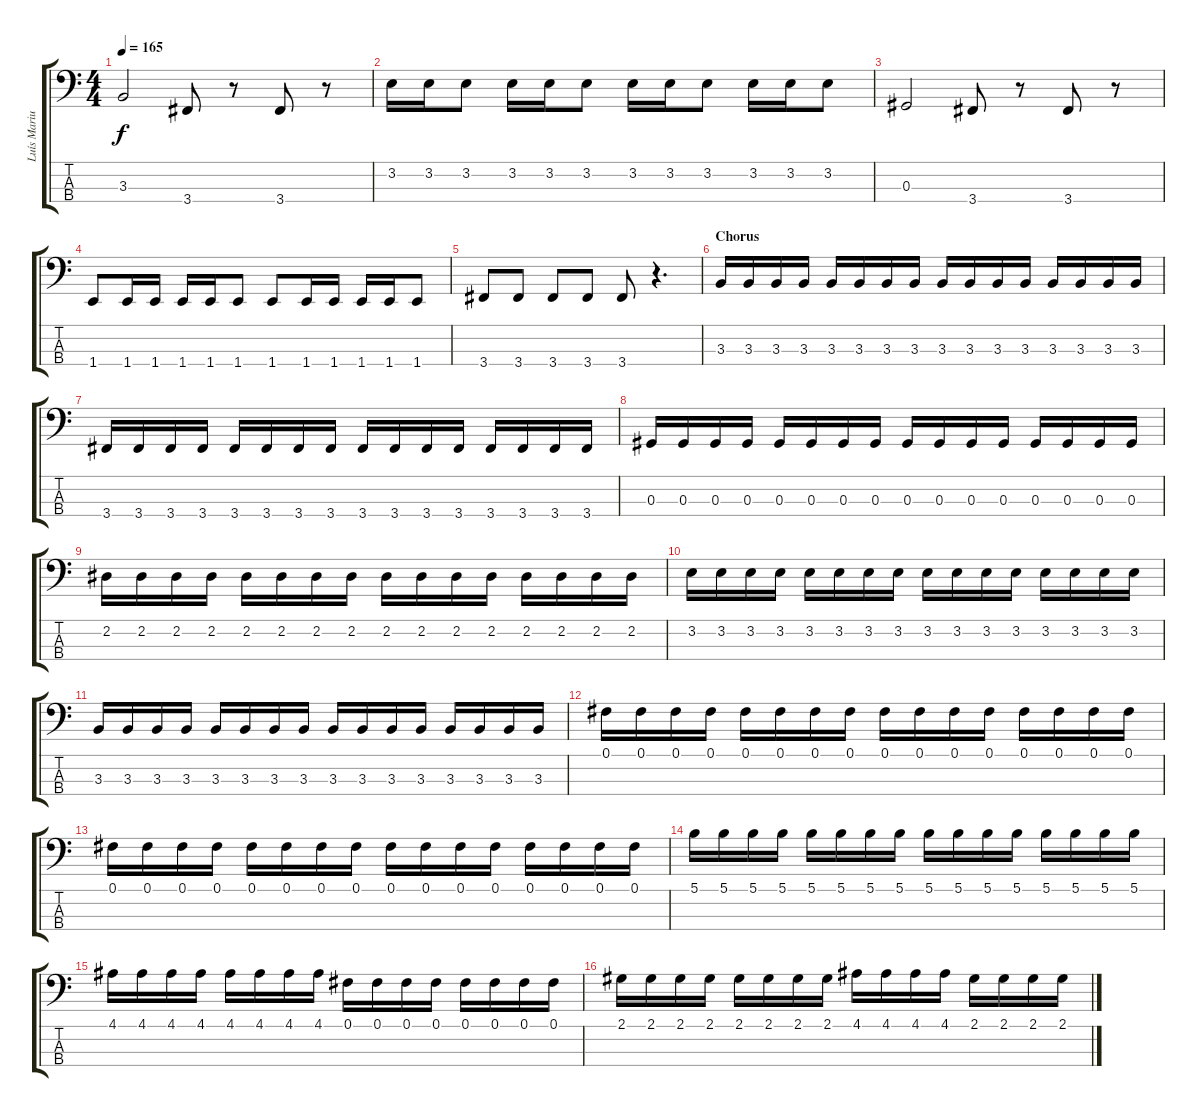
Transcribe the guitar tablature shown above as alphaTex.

\track ("Luís Mariutti" "Luís Mariu") {instrument electricbassfinger}
\staff {score tabs}
\tuning (Gb2 Db2 Ab1 Eb1) {hide}
\ts (4 4)
\tempo 165
\clef f4
\ks c
3.3.2{dy f} 3.4.8 r.8 3.4.8 r.8 |
3.2.16 3.2.16 3.2.8 3.2.16 3.2.16 3.2.8 3.2.16 3.2.16 3.2.8 3.2.16 3.2.16 3.2.8 |
0.3.2 3.4.8 r.8 3.4.8 r.8 |
1.4.8 1.4.16 1.4.16 1.4.16 1.4.16 1.4.8 1.4.8 1.4.16 1.4.16 1.4.16 1.4.16 1.4.8 |
3.4.8 3.4.8 3.4.8 3.4.8 3.4.8 r.4{d} |
\section ("" "Chorus")
3.3.16 3.3.16 3.3.16 3.3.16 3.3.16 3.3.16 3.3.16 3.3.16 3.3.16 3.3.16 3.3.16 3.3.16 3.3.16 3.3.16 3.3.16 3.3.16 |
3.4.16 3.4.16 3.4.16 3.4.16 3.4.16 3.4.16 3.4.16 3.4.16 3.4.16 3.4.16 3.4.16 3.4.16 3.4.16 3.4.16 3.4.16 3.4.16 |
0.3.16 0.3.16 0.3.16 0.3.16 0.3.16 0.3.16 0.3.16 0.3.16 0.3.16 0.3.16 0.3.16 0.3.16 0.3.16 0.3.16 0.3.16 0.3.16 |
2.2.16 2.2.16 2.2.16 2.2.16 2.2.16 2.2.16 2.2.16 2.2.16 2.2.16 2.2.16 2.2.16 2.2.16 2.2.16 2.2.16 2.2.16 2.2.16 |
3.2.16 3.2.16 3.2.16 3.2.16 3.2.16 3.2.16 3.2.16 3.2.16 3.2.16 3.2.16 3.2.16 3.2.16 3.2.16 3.2.16 3.2.16 3.2.16 |
3.3.16 3.3.16 3.3.16 3.3.16 3.3.16 3.3.16 3.3.16 3.3.16 3.3.16 3.3.16 3.3.16 3.3.16 3.3.16 3.3.16 3.3.16 3.3.16 |
0.1.16 0.1.16 0.1.16 0.1.16 0.1.16 0.1.16 0.1.16 0.1.16 0.1.16 0.1.16 0.1.16 0.1.16 0.1.16 0.1.16 0.1.16 0.1.16 |
0.1.16 0.1.16 0.1.16 0.1.16 0.1.16 0.1.16 0.1.16 0.1.16 0.1.16 0.1.16 0.1.16 0.1.16 0.1.16 0.1.16 0.1.16 0.1.16 |
5.1.16 5.1.16 5.1.16 5.1.16 5.1.16 5.1.16 5.1.16 5.1.16 5.1.16 5.1.16 5.1.16 5.1.16 5.1.16 5.1.16 5.1.16 5.1.16 |
4.1.16 4.1.16 4.1.16 4.1.16 4.1.16 4.1.16 4.1.16 4.1.16 0.1.16 0.1.16 0.1.16 0.1.16 0.1.16 0.1.16 0.1.16 0.1.16 |
2.1.16 2.1.16 2.1.16 2.1.16 2.1.16 2.1.16 2.1.16 2.1.16 4.1.16 4.1.16 4.1.16 4.1.16 2.1.16 2.1.16 2.1.16 2.1.16
